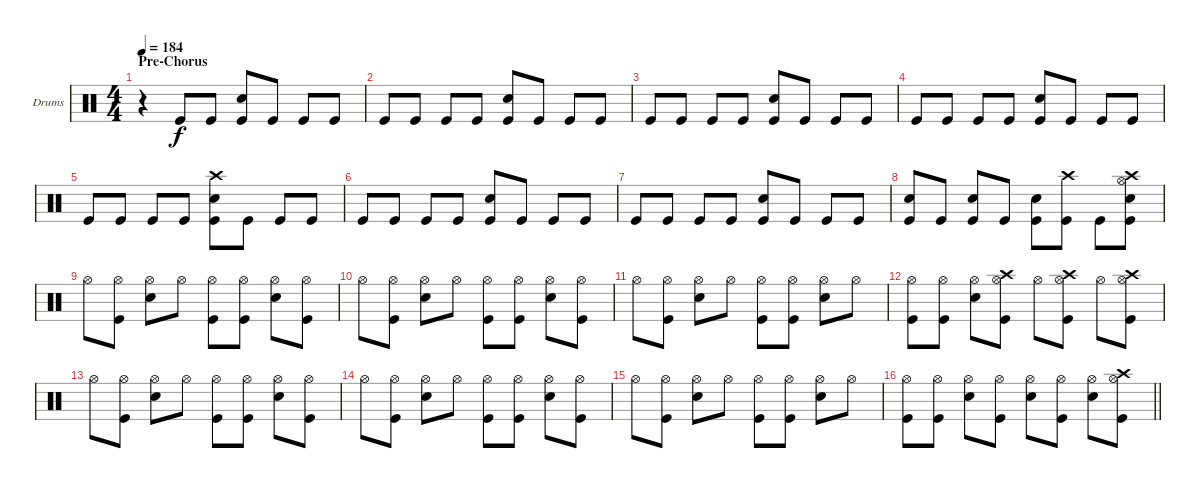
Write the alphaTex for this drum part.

\bracketExtendMode groupsimilarinstruments
\firstSystemTrackNameOrientation horizontal
\otherSystemsTrackNameOrientation horizontal
\track ("Drumkit" "Drums") {instrument percussion}
\staff {score}
\articulation defaults
\ts (4 4)
\section ("" "Pre-Chorus")
\tempo 184
\clef neutral
\ks c
r.4{dy f} "Kick (hit)".8 "Kick (hit)".8 ("Kick (hit)" "Snare (hit) 2").8 "Kick (hit)".8 "Kick (hit)".8 "Kick (hit)".8 |
"Kick (hit)".8 "Kick (hit)".8 "Kick (hit)".8 "Kick (hit)".8 ("Kick (hit)" "Snare (hit) 2").8 "Kick (hit)".8 "Kick (hit)".8 "Kick (hit)".8 |
"Kick (hit)".8 "Kick (hit)".8 "Kick (hit)".8 "Kick (hit)".8 ("Kick (hit)" "Snare (hit) 2").8 "Kick (hit)".8 "Kick (hit)".8 "Kick (hit)".8 |
"Kick (hit)".8 "Kick (hit)".8 "Kick (hit)".8 "Kick (hit)".8 ("Kick (hit)" "Snare (hit) 2").8 "Kick (hit)".8 "Kick (hit)".8 "Kick (hit)".8 |
"Kick (hit)".8 "Kick (hit)".8 "Kick (hit)".8 "Kick (hit)".8 ("Crash high (hit)" "Kick (hit)" "Snare (hit) 2").8 "Kick (hit)".8 "Kick (hit)".8 "Kick (hit)".8 |
"Kick (hit)".8 "Kick (hit)".8 "Kick (hit)".8 "Kick (hit)".8 ("Kick (hit)" "Snare (hit) 2").8 "Kick (hit)".8 "Kick (hit)".8 "Kick (hit)".8 |
"Kick (hit)".8 "Kick (hit)".8 "Kick (hit)".8 "Kick (hit)".8 ("Kick (hit)" "Snare (hit) 2").8 "Kick (hit)".8 "Kick (hit)".8 "Kick (hit)".8 |
("Kick (hit)" "Snare (hit) 2").8 "Kick (hit)".8 ("Kick (hit)" "Snare (hit) 2").8 "Kick (hit)".8 ("Kick (hit)" "Snare (hit) 2").8 ("Crash high (hit)" "Kick (hit)").8 "Kick (hit)".8 ("Crash high (hit)" "Hi-Hat (open)" "Kick (hit)" "Snare (hit) 2").8 |
"Hi-Hat (open)".8 ("Hi-Hat (open)" "Kick (hit)").8 ("Hi-Hat (open)" "Snare (hit) 2").8 "Hi-Hat (open)".8 ("Hi-Hat (open)" "Kick (hit)").8 ("Hi-Hat (open)" "Kick (hit)").8 ("Hi-Hat (open)" "Snare (hit) 2").8 ("Hi-Hat (open)" "Kick (hit)").8 |
"Hi-Hat (open)".8 ("Hi-Hat (open)" "Kick (hit)").8 ("Hi-Hat (open)" "Snare (hit) 2").8 "Hi-Hat (open)".8 ("Hi-Hat (open)" "Kick (hit)").8 ("Hi-Hat (open)" "Kick (hit)").8 ("Hi-Hat (open)" "Snare (hit) 2").8 ("Hi-Hat (open)" "Kick (hit)").8 |
"Hi-Hat (open)".8 ("Hi-Hat (open)" "Kick (hit)").8 ("Hi-Hat (open)" "Snare (hit) 2").8 "Hi-Hat (open)".8 ("Hi-Hat (open)" "Kick (hit)").8 ("Hi-Hat (open)" "Kick (hit)").8 ("Hi-Hat (open)" "Snare (hit) 2").8 "Hi-Hat (open)".8 |
("Hi-Hat (open)" "Kick (hit)").8 ("Hi-Hat (open)" "Kick (hit)").8 ("Hi-Hat (open)" "Snare (hit) 2").8 ("Crash high (hit)" "Hi-Hat (open)" "Kick (hit)").8 "Hi-Hat (open)".8 ("Crash high (hit)" "Hi-Hat (open)" "Kick (hit)").8 "Hi-Hat (open)".8 ("Crash high (hit)" "Hi-Hat (open)" "Kick (hit)").8 |
"Hi-Hat (open)".8 ("Hi-Hat (open)" "Kick (hit)").8 ("Hi-Hat (open)" "Snare (hit) 2").8 "Hi-Hat (open)".8 ("Hi-Hat (open)" "Kick (hit)").8 ("Hi-Hat (open)" "Kick (hit)").8 ("Hi-Hat (open)" "Snare (hit) 2").8 ("Hi-Hat (open)" "Kick (hit)").8 |
"Hi-Hat (open)".8 ("Hi-Hat (open)" "Kick (hit)").8 ("Hi-Hat (open)" "Snare (hit) 2").8 "Hi-Hat (open)".8 ("Hi-Hat (open)" "Kick (hit)").8 ("Hi-Hat (open)" "Kick (hit)").8 ("Hi-Hat (open)" "Snare (hit) 2").8 ("Hi-Hat (open)" "Kick (hit)").8 |
"Hi-Hat (open)".8 ("Hi-Hat (open)" "Kick (hit)").8 ("Hi-Hat (open)" "Snare (hit) 2").8 "Hi-Hat (open)".8 ("Hi-Hat (open)" "Kick (hit)").8 ("Hi-Hat (open)" "Kick (hit)").8 ("Hi-Hat (open)" "Snare (hit) 2").8 "Hi-Hat (open)".8 |
\barLineRight lightlight
("Hi-Hat (open)" "Kick (hit)").8 ("Hi-Hat (open)" "Kick (hit)").8 ("Hi-Hat (open)" "Snare (hit) 2").8 ("Hi-Hat (open)" "Kick (hit)").8 ("Hi-Hat (open)" "Snare (hit) 2").8 ("Hi-Hat (open)" "Kick (hit)").8 ("Hi-Hat (open)" "Snare (hit) 2").8 ("Crash high (hit)" "Hi-Hat (open)" "Kick (hit)").8
